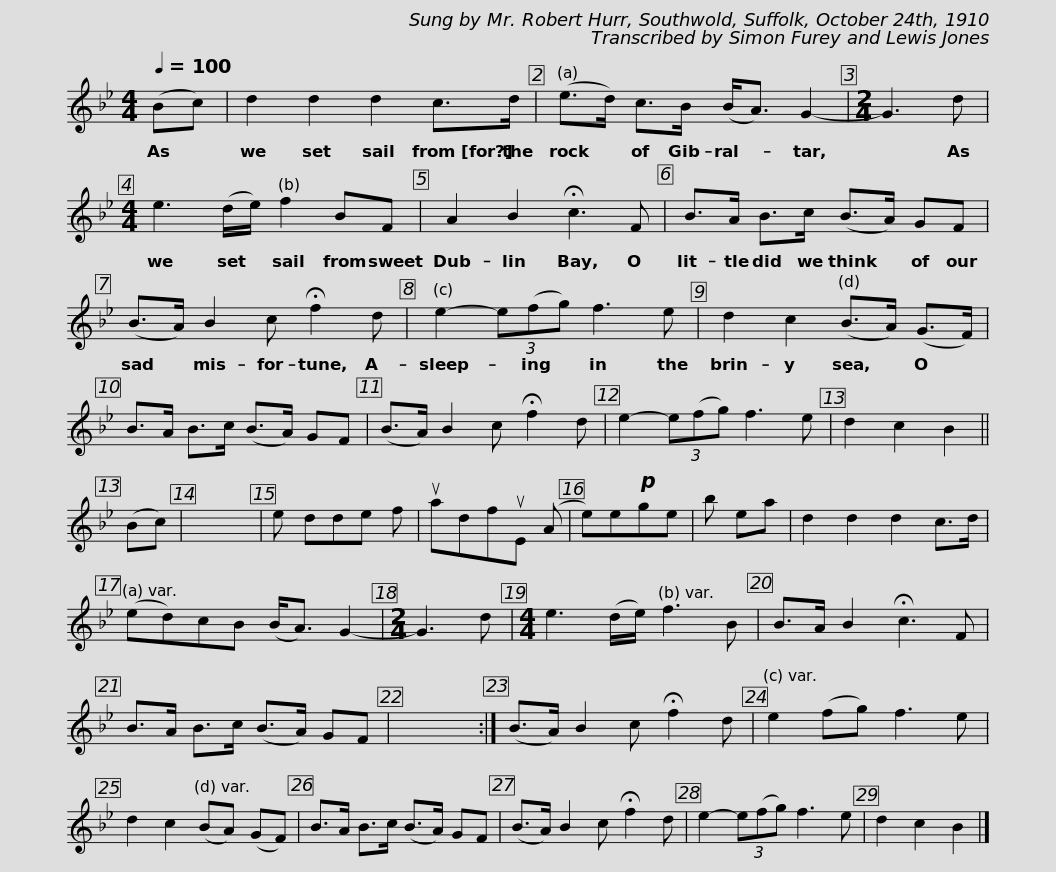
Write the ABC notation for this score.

X:1
L:1/8
Q:1/4=100
M:4/4
I:linebreak $
K:Bb
V:1 treble
V:1
 (Bc) | d2 d2 d2 c>d | (e>d) c>B (B<A) G2- |[M:2/4] G3 d |[M:4/4] e3 (d/e/) f2 BF |$ %5
 A2 B2 !fermata!c3 F | B>A B>c (B>A) GF | (B>A) B2 c !fermata!f2 d | e2- (3e(fg) f3 e |$ d2 c2 (B>A) (G>F) | %10
 B>A B>c (B>A) GF | (B>A) B2 c !fermata!f2 d | e2- (3e(fg) f3 e | d2 c2 B2 ||$ (Bc) | %15
 x8 | e dde f | uadfuE (A | e)e!p!ge | b ea | %20
 d2 d2 d2 c>d | (ed)cB (B<A) G2- |[M:2/4] G3 d |$[M:4/4] e3 (d/e/) f3 B |$ B>A B2 !fermata!c3 F | %25
 B>A B>c (B>A) GF | x8 :| (B>A) B2 c !fermata!f2 d | e2 (fg) f3 e |$ d2 c2 (BA) (GF) | %30
 B>A B>c (B>A) GF | (B>A) B2 c !fermata!f2 d | e2- (3e(fg) f3 e | d2 c2 B2 |] %34
